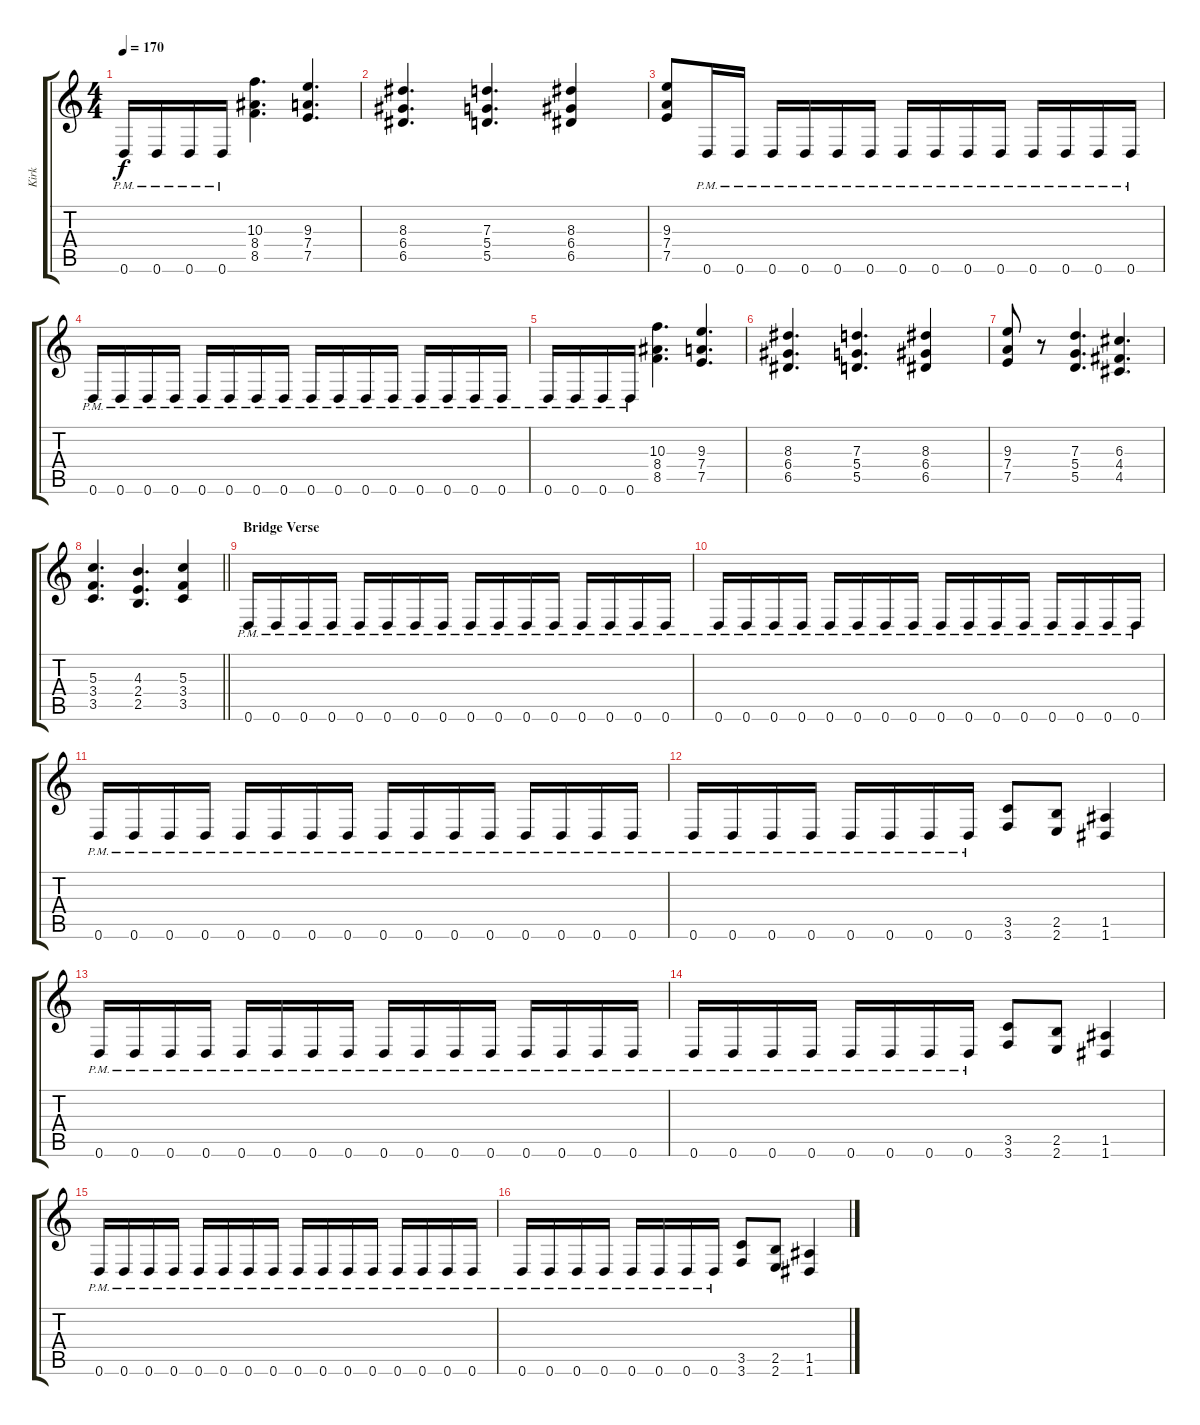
\track ("Kirk" "Kirk") {instrument distortionguitar}
\staff {score tabs}
\tuning (E4 B3 G3 D3 A2 D2) {hide}
\ts (4 4)
\tempo 170
\clef g2
\ks c
0.6{pm}.16{dy f} 0.6{pm}.16 0.6{pm}.16 0.6{pm}.16 (10.3 8.4 8.5).4{d} (9.3 7.4 7.5).4{d} |
(8.3 6.4 6.5).4{d} (7.3 5.4 5.5).4{d} (8.3 6.4 6.5).4 |
(9.3 7.4 7.5).8 0.6{pm}.16 0.6{pm}.16 0.6{pm}.16 0.6{pm}.16 0.6{pm}.16 0.6{pm}.16 0.6{pm}.16 0.6{pm}.16 0.6{pm}.16 0.6{pm}.16 0.6{pm}.16 0.6{pm}.16 0.6{pm}.16 0.6{pm}.16 |
0.6{pm}.16 0.6{pm}.16 0.6{pm}.16 0.6{pm}.16 0.6{pm}.16 0.6{pm}.16 0.6{pm}.16 0.6{pm}.16 0.6{pm}.16 0.6{pm}.16 0.6{pm}.16 0.6{pm}.16 0.6{pm}.16 0.6{pm}.16 0.6{pm}.16 0.6{pm}.16 |
0.6{pm}.16 0.6{pm}.16 0.6{pm}.16 0.6{pm}.16 (10.3 8.4 8.5).4{d} (9.3 7.4 7.5).4{d} |
(8.3 6.4 6.5).4{d} (7.3 5.4 5.5).4{d} (8.3 6.4 6.5).4 |
(9.3 7.4 7.5).8 r.8 (7.3 5.4 5.5).4{d} (6.3 4.4 4.5).4{d} |
\barLineRight lightlight
(5.3 3.4 3.5).4{d} (4.3 2.4 2.5).4{d} (5.3 3.4 3.5).4 |
\section ("" "Bridge Verse")
0.6{pm}.16 0.6{pm}.16 0.6{pm}.16 0.6{pm}.16 0.6{pm}.16 0.6{pm}.16 0.6{pm}.16 0.6{pm}.16 0.6{pm}.16 0.6{pm}.16 0.6{pm}.16 0.6{pm}.16 0.6{pm}.16 0.6{pm}.16 0.6{pm}.16 0.6{pm}.16 |
0.6{pm}.16 0.6{pm}.16 0.6{pm}.16 0.6{pm}.16 0.6{pm}.16 0.6{pm}.16 0.6{pm}.16 0.6{pm}.16 0.6{pm}.16 0.6{pm}.16 0.6{pm}.16 0.6{pm}.16 0.6{pm}.16 0.6{pm}.16 0.6{pm}.16 0.6{pm}.16 |
0.6{pm}.16 0.6{pm}.16 0.6{pm}.16 0.6{pm}.16 0.6{pm}.16 0.6{pm}.16 0.6{pm}.16 0.6{pm}.16 0.6{pm}.16 0.6{pm}.16 0.6{pm}.16 0.6{pm}.16 0.6{pm}.16 0.6{pm}.16 0.6{pm}.16 0.6{pm}.16 |
0.6{pm}.16 0.6{pm}.16 0.6{pm}.16 0.6{pm}.16 0.6{pm}.16 0.6{pm}.16 0.6{pm}.16 0.6{pm}.16 (3.5 3.6).8 (2.5 2.6).8 (1.5 1.6).4 |
0.6{pm}.16 0.6{pm}.16 0.6{pm}.16 0.6{pm}.16 0.6{pm}.16 0.6{pm}.16 0.6{pm}.16 0.6{pm}.16 0.6{pm}.16 0.6{pm}.16 0.6{pm}.16 0.6{pm}.16 0.6{pm}.16 0.6{pm}.16 0.6{pm}.16 0.6{pm}.16 |
0.6{pm}.16 0.6{pm}.16 0.6{pm}.16 0.6{pm}.16 0.6{pm}.16 0.6{pm}.16 0.6{pm}.16 0.6{pm}.16 (3.5 3.6).8 (2.5 2.6).8 (1.5 1.6).4 |
0.6{pm}.16 0.6{pm}.16 0.6{pm}.16 0.6{pm}.16 0.6{pm}.16 0.6{pm}.16 0.6{pm}.16 0.6{pm}.16 0.6{pm}.16 0.6{pm}.16 0.6{pm}.16 0.6{pm}.16 0.6{pm}.16 0.6{pm}.16 0.6{pm}.16 0.6{pm}.16 |
0.6{pm}.16 0.6{pm}.16 0.6{pm}.16 0.6{pm}.16 0.6{pm}.16 0.6{pm}.16 0.6{pm}.16 0.6{pm}.16 (3.5 3.6).8 (2.5 2.6).8 (1.5 1.6).4
